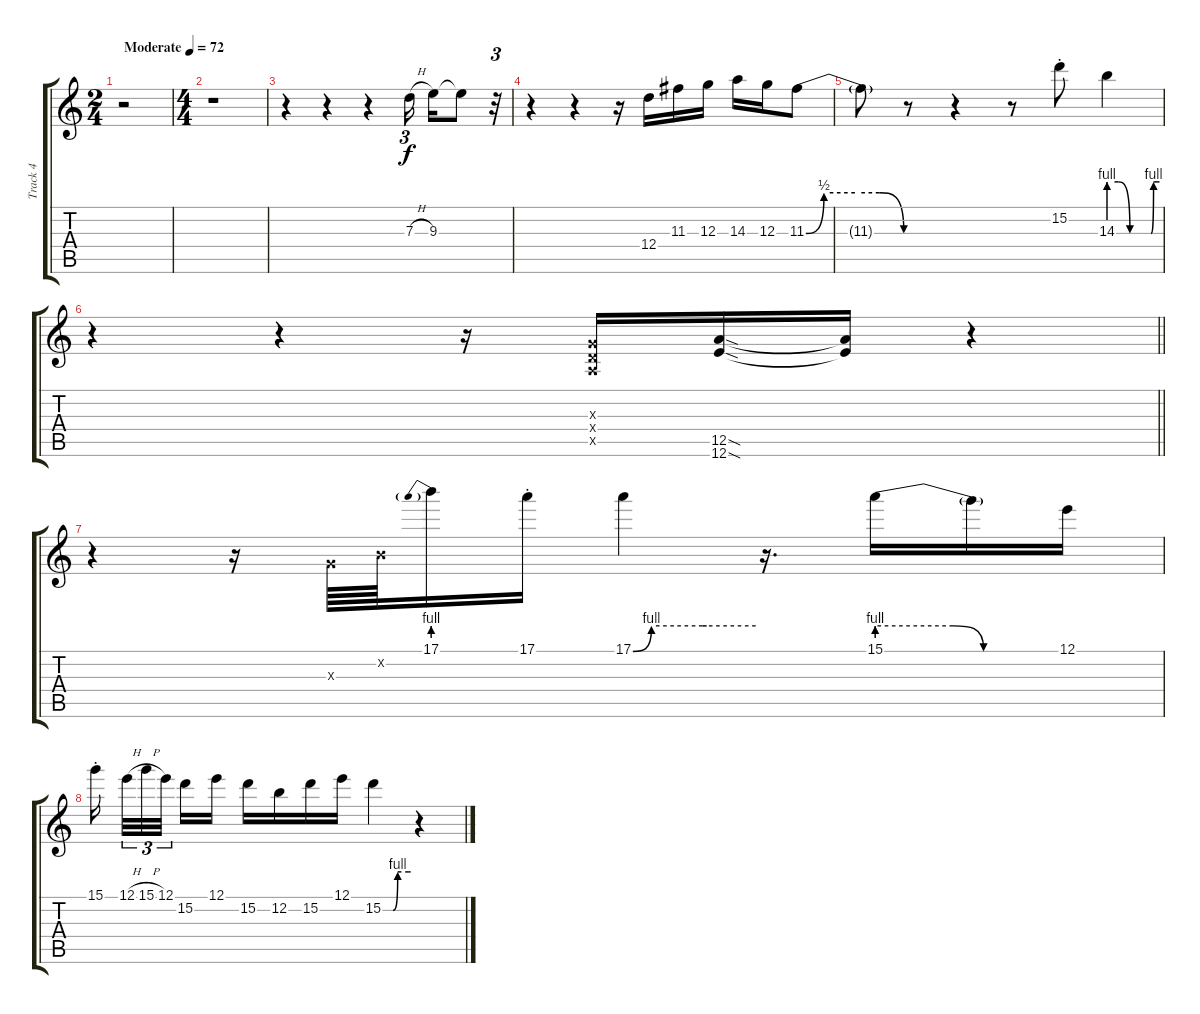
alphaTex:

\track ("Track 4" "Track 4") {instrument distortionguitar}
\staff {score tabs}
\tuning (E4 B3 G3 D3 A2 E2) {hide}
\ts (2 4)
\tempo (72 "Moderate")
\clef g2
\ks c
r.2{dy f instrument distortionguitar} |
\ts (4 4)
r.1 |
r.4 r.4 r.4 7.3{h}.16{tu (3 2) beam splitsecondary} 9.3.16 9.3{t}.8 r.32{tu (3 2)} |
r.4 r.4 r.16 12.4.16 11.3.16 12.3.16 14.3.16 12.3.16 11.3{be (custom 0 0 11 2 30 2 45 2 60 0)}.8 |
11.3{t}.8 r.8 r.4 r.8 15.2{st}.8 14.3{be (custom 0 4 11 4 25 0 40 0 50 0 53 4 60 4)}.4 |
\barLineRight lightlight
r.4 r.4 r.16 (0.3{x} 0.4{x} 0.5{x}).16 (12.5{sod} 12.6{sod}).16 (12.5{t} 12.6{t}).16 r.4 |
r.4 r.16 0.3{x}.64 0.2{x}.64 17.1{be (prebend 0 4 60 4)}.16 17.1{st}.16 17.1{be (custom 0 0 9 4 20 4 34 4 36 4 60 4)}.4 r.16{d} 15.1{be (custom 0 4 25 4 35 0 40 0 60 0)}.16 15.1{t}.16 12.1.16 |
15.1{st}.16{beam splitsecondary} 12.1{h}.32{tu (3 2)} 15.1{h}.32{tu (3 2)} 12.1.32{tu (3 2) beam splitsecondary} 15.2.16 12.1.16 15.2.16 12.2.16 15.2.16 12.1.16 15.2{be (custom 0 0 22 0 32 4 40 4 56 4 60 4)}.4 r.4
